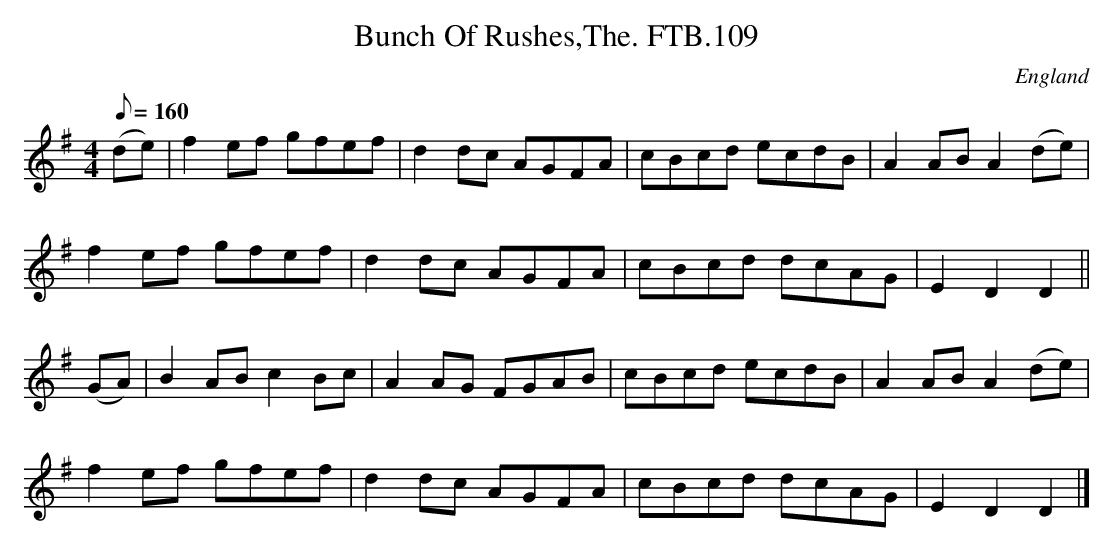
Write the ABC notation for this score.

X:1
T:Bunch Of Rushes,The. FTB.109
M:4/4
L:1/8
Q:160
O:England
K:G
(de)|f2ef gfef|d2dc AGFA|cBcd ecdB|A2ABA2(de)|
f2ef gfef|d2dc AGFA|cBcd dcAG|E2D2D2||
(GA)|B2ABc2Bc|A2AG FGAB|cBcd ecdB|A2ABA2(de)|
f2ef gfef|d2dc AGFA|cBcd dcAG|E2D2D2|]
